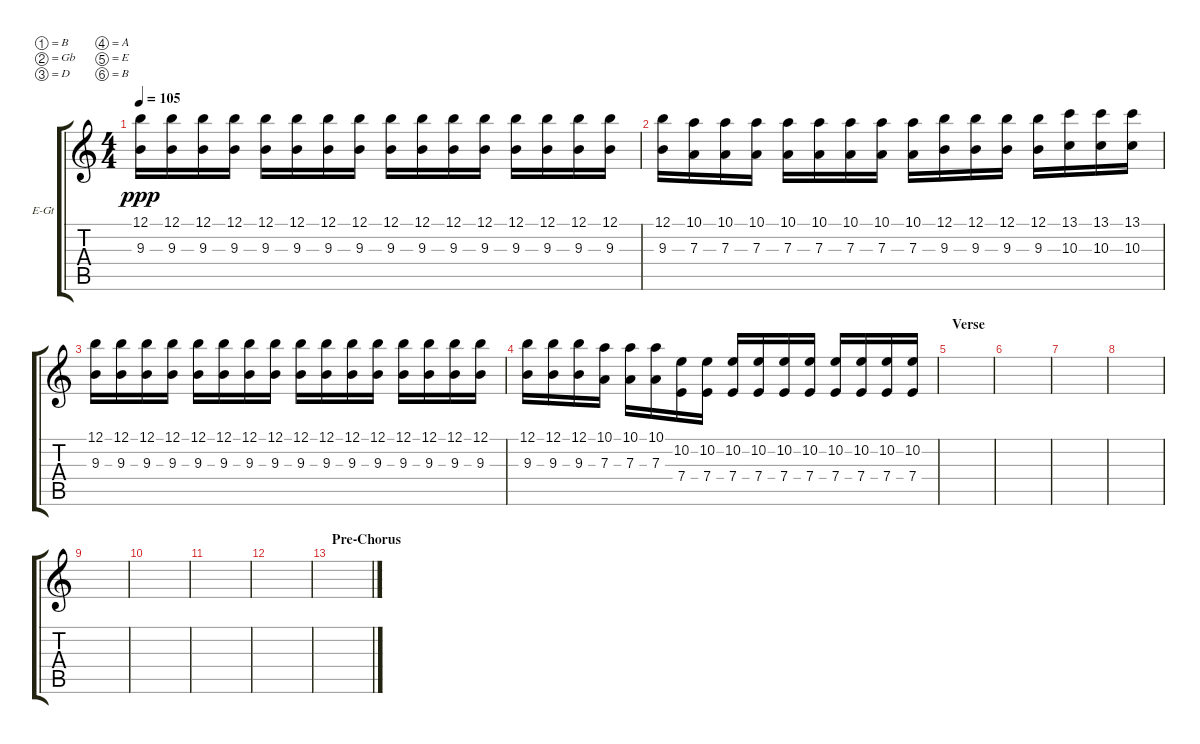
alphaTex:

\bracketExtendMode groupsimilarinstruments
\firstSystemTrackNameOrientation horizontal
\otherSystemsTrackNameOrientation horizontal
\track ("Lead Guitar 1" "E-Gt") {instrument overdrivenguitar}
\staff {score tabs}
\tuning (B3 Gb3 D3 A2 E2 B1)
\ts (4 4)
\tempo 105
\clef g2
\ks c
(9.3 12.1).16{dy ppp} (12.1 9.3).16 (12.1 9.3).16 (12.1 9.3).16 (9.3 12.1).16 (12.1 9.3).16 (12.1 9.3).16 (12.1 9.3).16 (9.3 12.1).16 (12.1 9.3).16 (12.1 9.3).16 (12.1 9.3).16 (9.3 12.1).16 (12.1 9.3).16 (12.1 9.3).16 (12.1 9.3).16 |
(9.3 12.1).16 (7.3 10.1).16 (7.3 10.1).16 (7.3 10.1).16 (7.3 10.1).16 (7.3 10.1).16 (7.3 10.1).16 (10.1 7.3).16 (10.1 7.3).16 (12.1 9.3).16 (12.1 9.3).16 (12.1 9.3).16 (9.3 12.1).16 (10.3 13.1).16 (10.3 13.1).16 (10.3 13.1).16 |
(9.3 12.1).16 (12.1 9.3).16 (12.1 9.3).16 (12.1 9.3).16 (9.3 12.1).16 (12.1 9.3).16 (12.1 9.3).16 (12.1 9.3).16 (9.3 12.1).16 (12.1 9.3).16 (12.1 9.3).16 (12.1 9.3).16 (9.3 12.1).16 (12.1 9.3).16 (12.1 9.3).16 (12.1 9.3).16 |
(12.1 9.3).16 (12.1 9.3).16 (12.1 9.3).16 (7.3 10.1).16 (7.3 10.1).16 (7.3 10.1).16 (10.2 7.4).16 (10.2 7.4).16 (10.2 7.4).16 (10.2 7.4).16 (10.2 7.4).16 (10.2 7.4).16 (10.2 7.4).16 (10.2 7.4).16 (10.2 7.4).16 (10.2 7.4).16 |
\section ("" "Verse")
|
|
|
|
|
|
|
|
\section ("" "Pre-Chorus")
